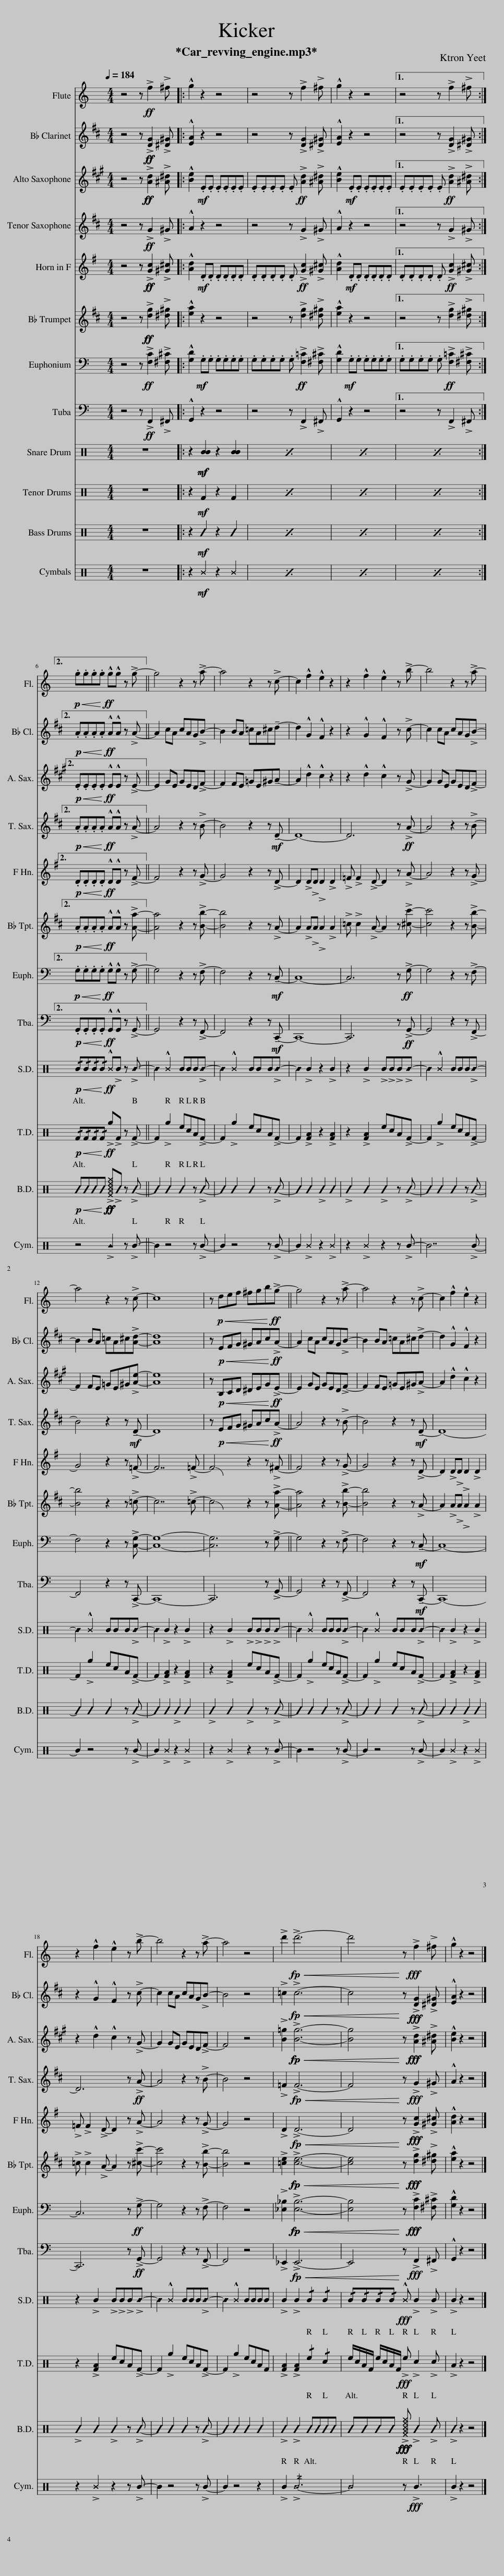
X:1
%%score 1 2 3 4 5 6 7 8 9 10 11 12
L:1/8
Q:1/4=184
M:4/4
I:linebreak $
K:C
V:1 treble
V:2 treble transpose=-2
V:3 treble transpose=-9
V:4 treble transpose=-14
V:5 treble transpose=-7
V:6 treble transpose=-2
V:7 bass
V:8 bass
V:9 perc
K:none
V:10 perc
K:none
V:11 perc
K:none
V:12 perc
K:none
V:1
 z4 z!ff! !>!f2 !>!^f |: !^!g2 z2 z4 | z4 z !>!f2 !>!^f | !^!g2 z2 z4 |1 z4 z !>!f2 !>!^f :|2$ %5
!p!!<(! .g.g.g.g!<)!!ff! !^!g!^!g z !>!g- || g4 z2 z !>!a- | a4 z2 z !>!c- | c2 !^!f2 !^!e2 z2 | z2 !^!f2 !^!e2 z !>!b- | %10
 b4 z2 z !>!a- |$ a4 z2 z !>!c- | c8 | z!p!!<(! def ^fgb!<)!!ff!!>!g- || g4 z2 z !>!a- | %15
 a4 z2 z !>!c- | c2 !^!f2 !^!e2 z2 |$ z2 !^!f2 !^!e2 z !>!b- | b4 z2 z !>!a- | a4 z4 | %20
 !>!d'2!<(! !>!d'6- | d'4!<)! z!fff! !>!f2 !>!^f | !^!g2 z2 z4 |] %23
V:2
[K:D] z4 z!ff!!ff! !>![DG]2 !>![^D^G] |: !^![EA]2 z2 z4 | z4 z !>![DG]2 !>![^D^G] | !^![EA]2 z2 z4 |1 z4 z !>![DG]2 !>![^D^G] :|2$ %5
!p!!<(! .A.A.A.A!<)!!ff! !^!A!^!A z !>!A- || A2 cA cAG!>!B- | B2 BA =cA^c!tenuto!d- | d2 !^!G2 !^!F2 z2 | z2 !^!G2 !^!F2 z !>!c- | %10
 c2 cA cAG!>!B- |$ B2 BA =cA^c!>![Ad]- | [Ad]8 | z!p!!<(! EFG ^GAc!<)!!ff!!>!A- || A2 cA cAG!>!B- | %15
 B2 BA =cA^c!>!d- | d2 !^!G2 !^!F2 z2 |$ z2 !^!G2 !^!F2 z !>!c- | c2 cA cAG!>!B- | B4 z4 | %20
 !>!=c2!<(! !>!c6- | c4!<)! z!fff!!fff! !>![DG]2 !>![^D^G] | !^![EA]2 z2 z4 |] %23
V:3
[K:A] z4 z!ff!!ff! !>![Ad]2 !>![^A^d] |: !^![Be]2!mf! .E.E .E.E.E.E | .E.E.E.E .E!ff! !>![Ad]2 !>![^A^d] | !^![Be]2!mf! .E.E .E.E.E.E |1 .E.E.E.E .E!ff! !>![Ad]2 !>![^A^d] :|2$ %5
!p!!<(! .E.E.E.E!<)!!ff! !^!E!^!E z !>!E- || E2 GE GED!>!F- | F2 FE =GE^G!tenuto!A- | A2 !^!d2 !^!c2 z2 | z2 !^!d2 !^!c2 z !>!G- | %10
 G2 GE GED!>!F- |$ F2 FE =GE^G!>![Ae]- | [Ae]8 | z!p!!<(! B,CD ^DEG!<)!!ff!!>!E- || E2 GE GED!>!F- | %15
 F2 FE =GE^G!>!A- | A2 !^!d2 !^!c2 z2 |$ z2 !^!d2 !^!c2 z !>!G- | G2 GE GED!>!F- | F4 z4 | %20
 !>![B=g]2!<(! !>![Bg]6- | [Bg]4!<)! z!fff!!fff! !>![Ad]2 !>![^A^d] | !^![Be]2 z2 z4 |] %23
V:4
[K:D] z4 z!ff! !>!G2 !>!^G |: !^!A2 z2 z4 | z4 z !>!G2 !>!^G | !^!A2 z2 z4 |1 z4 z !>!G2 !>!^G :|2$ %5
!p!!<(! .A.A.A.A!<)!!ff! !^!A!^!A z !>!A- || A4 z2 z !>!B- | B4 z2 z!mf! !tenuto!D- | D8- | D6 z!ff! !>!A- | %10
 A4 z2 z !>!B- |$ B4 z2 z!mf! !tenuto!D- | D8 | z!p!!<(! EFG ^GAc!<)!!ff!!>!A- || A4 z2 z !>!B- | %15
 B4 z2 z!mf! !tenuto!D- | D8- |$ D6 z!ff! !>!A- | A4 z2 z !>!B- | B4 z4 | %20
 !>!=F2!<(! !>!F6- | F4!<)! z!fff! !>!G2 !>!^G | !^!A2 z2 z4 |] %23
V:5
[K:G] z4 z!ff!!ff! !>![Gc]2 !>![^G^c] |: !^![Ad]2!mf! .D.D .D.D.D.D | .D.D.D.D .D!ff! !>![Gc]2 !>![^G^c] | !^![Ad]2!mf! .D.D .D.D.D.D |1 .D.D.D.D .D!ff! !>![Gc]2 !>![^G^c] :|2$ %5
!p!!<(! .D.D.D.D!<)!!ff! !^!D!^!D z !>!F- || F4 z2 z !>!G- | G4 z2 z !>!D- | D2 !>!D!>!D !>!D2 !>!D2 | !>!=F !>!F2 !>!D- D2 z !>!A- | %10
 A4 z2 z !>!G- |$ G4 z2 z !>!=F- | F7 !>!=F- | F4 z2 z !>!^F- || F4 z2 z !>!G- | %15
 G4 z2 z !>!D- | D2 !>!D!>!D !>!D2 !>!D2 |$ !>!=F !>!F2 !>!D- D2 z !>!A- | A4 z2 z !>!G- | G4 z4 | %20
 !>!D2!<(! !>!D6- | D4!<)! z!fff!!fff! !>![Gc]2 !>![^G^c] | !^![Ad]2 z2 z4 |] %23
V:6
[K:D] z4 z!ff!!ff! !>![dg]2 !>![^d^g] |: !^![ea]2 z2 z4 | z4 z !>![dg]2 !>![^d^g] | !^![ea]2 z2 z4 |1 z4 z !>![dg]2 !>![^d^g] :|2$ %5
!p!!<(! .A.A.A.A!<)!!ff! !^!A!^!A z !>![Aa]- || [Aa]4 z2 z !>![Bb]- | [Bb]4 z2 z !>!A- | A2 !>!A!>!A !>!A2 !>!A2 | !>!=c !>!c2 !>!A- A2 z !>![^cc']- | %10
 [cc']4 z2 z !>![Bb]- |$ [Bb]4 z2 z !>!=c- | c7 !>!=c- | c4 z2 z !>![Aa]- || [Aa]4 z2 z !>![Bb]- | %15
 [Bb]4 z2 z !>!A- | A2 !>!A!>!A !>!A2 !>!A2 |$ !>!=c !>!c2 !>!A- A2 z !>![^cc']- | [cc']4 z2 z !>![Bb]- | [Bb]4 z4 | %20
 !>![=ce]2!<(! !>![ce]6- | [ce]4!<)! z!fff!!fff! !>![dg]2 !>![^d^g] | !^![ea]2 z2 z4 |] %23
V:7
 z4 z!ff! !>![F,C]2 !>![^F,^C] |: !^![G,D]2!mf! .G,.G, .G,.G,.G,.G, | .G,.G,.G,.G, .G,!ff! !>![F,=C]2 !>![^F,^C] | !^![G,D]2!mf! .G,.G, .G,.G,.G,.G, |1 .G,.G,.G,.G, .G,!ff! !>![F,=C]2 !>![^F,^C] :|2$ %5
!p!!<(! .G,.G,.G,.G,!<)!!ff! !^!G,!^!G, z !>!G,- || G,4 z2 z !>!F,- | F,4 z2 z!mf! !tenuto!C,- | C,8- | C,6 z!ff! !>!G,- | %10
 G,4 z2 z !>!F,- |$ F,4 z2 z !>![C,G,]- | [C,G,]8- | [C,G,]6 z !>!G,- || G,4 z2 z !>!F,- | %15
 F,4 z2 z!mf! !tenuto!C,- | C,8- |$ C,6 z!ff! !>!G,- | G,4 z2 z !>!F,- | F,4 z4 | %20
 !>![_E,_B,]2!<(! !>![E,B,]6- | [E,B,]4!<)! z!fff!!fff! !>![F,C]2 !>![^F,^C] | !^![G,D]2 z2 z4 |] %23
V:8
 z4 z!ff! !>!F,,2 !>!^F,, |: !^!G,,2 z2 z4 | z4 z !>!F,,2 !>!^F,, | !^!G,,2 z2 z4 |1 z4 z !>!F,,2 !>!^F,, :|2$ %5
!p!!<(! .G,,.G,,.G,,.G,,!<)!!ff! !^!G,,!^!G,, z !>!G,,- || G,,4 z2 z !>!F,,- | F,,4 z2 z!mf! !tenuto!C,,- | C,,8- | C,,6 z!ff! !>!G,,- | %10
 G,,4 z2 z !>!F,,- |$ F,,4 z2 z !>!C,,- | C,,8- | C,,6 z !>!G,,- || G,,4 z2 z !>!F,,- | %15
 F,,4 z2 z!mf! !tenuto!C,,- | C,,8- |$ C,,6 z!ff! !>!G,,- | G,,4 z2 z !>!F,,- | F,,4 z4 | %20
 !>!_E,,2!<(! !>!E,,6- | E,,4!<)! z!fff! !>!F,,2 !>!^F,, | !^!G,,2 z2 z4 |] %23
V:9
 z8 |: z2!mf!!mf! [BB]2 z2 [BB]2 | x8 | x8 |1 x8 :|2$ %5
!p!!<(! !/!B!/!B!/!B!/!B!<)!!ff! !^!^B!>!B z !>!_B- || _B2 !^!^B2 BBB!>!_B- | _B2 !^!^B2 BBB!>!_B- | _B2 !>!B2 z2 !>!B2 | z2 !>!B2 !>!B!>!B!>!B!>!_B- | %10
 _B2 !^!^B2 BBB!>!_B- |$ _B2 !^!^B2 BBB!>!_B- | _B2 !>!B2 z2 !>!B2 | z2 !>!B2 !>!B!>!B!>!B!>!_B- || _B2 !^!^B2 BBB!>!_B- | %15
 _B2 !^!^B2 BBB!>!_B- | _B2 !>!B2 z2 !>!B2 |$ z2 !>!B2 !>!B!>!B!>!B!>!_B- | _B2 !^!^B2 BBB!>!_B- | _B2 !^!^B2 BBBB | %20
 !>!B2 !>!B2 !/!B2 !/!B2 | !/!B!/!B!/!B!/!B!fff! !^!^B !>!B2 !>!B | !>!B2 z2 z4 |] %23
V:10
 z8 |: z2!mf! F2 z2 F2 | x8 | x8 |1 x8 :|2$ %5
!p!!<(! !/!F!/!F!/!F!/!F!<)!!ff! !>!g!>!F z !>!F- || F2 !>!g2 ecA!>!F- | F2 !>!g2 ecA!>!F- | F2 !>![FA]2 z2 !>![FA]2 | z2 !>![FA]2 ecA!>!F- | %10
 F2 !>!g2 ecA!>!F- |$ F2 !>!g2 ecA!>!F- | F2 !>![FA]2 z2 !>![FA]2 | z2 !>![FA]2 ecA!>!F- || F2 !>!g2 ecA!>!F- | %15
 F2 !>!g2 ecA!>!F- | F2 !>![FA]2 z2 !>![FA]2 |$ z2 !>![FA]2 ecA!>!F- | F2 !>!g2 ecA!>!F- | F2 !>!g2 ecAF | %20
 !>![FA]2 !>![FA]2 !/!e2 !/!c2 | e/c/A/F/ e/c/A/F/!fff! !>!e !>!c2 !>!c | !>!A2 z2 z4 |] %23
V:11
 z8 |: z2!mf! B2 z2 B2 | x8 | x8 |1 x8 :|2$ %5
!p!!<(! BBBB!<)!!ff!!ff!!ff!!ff!!ff! !>![^F^A^c^e^g]!>!B z !>!B- || B2 B2 B2 z !>!B- | B2 B2 B2 z !>!B- | B2 B2 !>!B2 B2 | !>!B2 B2 !>!B2 z !>!B- | %10
 B2 B2 B2 z !>!B- |$ B2 B2 B2 z !>!B- | B2 B2 !>!B2 B2 | !>!B2 B2 !>!B2 z !>!B- || B2 B2 B2 z !>!B- | %15
 B2 B2 B2 z !>!B- | B2 B2 !>!B2 B2 |$ !>!B2 B2 !>!B2 z !>!B- | B2 B2 B2 z !>!B- | B2 B2 B2 B2 | %20
 !>!B2 !>!B2 BBBB | BBBB!fff!!fff!!fff!!fff!!fff! !>![^F^A^c^e^g] !>!B2 !>!B | !>!B2 z2 z4 |] %23
V:12
 z8 |: z2!mf! ^B2 z2 ^B2 | x8 | x8 |1 x8 :|2$ %5
 z4 !>!B2 z !>!B- || B2 z4 z !>!B- | B2 z4 z !>!B- | B2 !>!^B2 z2 !>!^B2 | z2 !>!^B2 z2 z !>!B- | %10
 B7 !>!B- |$ B2 z4 z !>!B- | B2 !>!^B2 z2 !>!^B2 | z2 !>!^B2 z2 z !>!B- || B2 z4 z !>!B- | %15
 B2 z4 z !>!B- | B2 !>!^B2 z2 !>!^B2 |$ z2 !>!^B2 z2 z !>!B- | B2 z4 z !>!B- | B2 z4 z2 | %20
 !>!B2 !>!_B6- | _B4 z!fff! !>!B3 | !>!B2 z2 z4 |] %23
